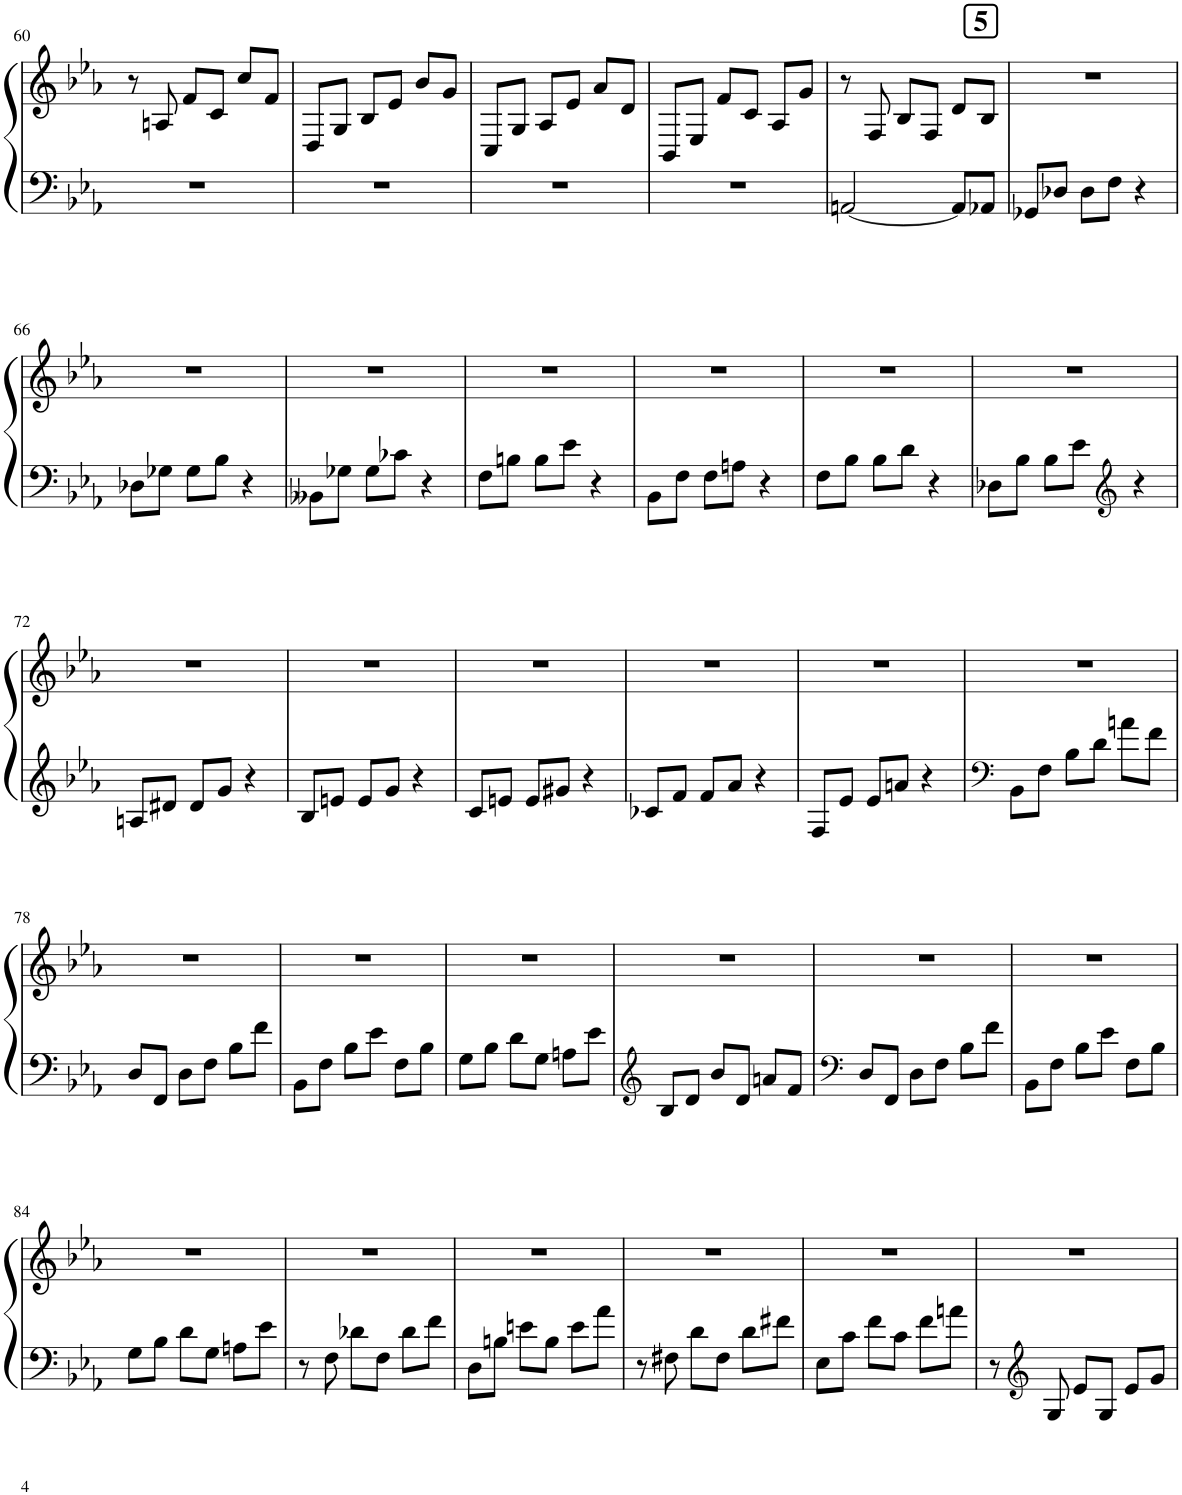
**kern	**kern
*part1	*part1
*staff2	*staff1
*I"Piano	*
*I'Pno.	*
!!LO:PB:g=z
*clefF4	*clefG2
*k[b-e-a-]	*k[b-e-a-]
*M3/4	*M3/4
=60	=60
2.r	8r
.	8An/
.	8f/L
.	8c/J
.	8cc/L
.	8f/J
=61	=61
2.r	8D/L
.	8G/J
.	8B-/L
.	8e-/J
.	8b-/L
.	8g/J
=62	=62
2.r	8C/L
.	8G/J
.	8A-/L
.	8e-/J
.	8a-/L
.	8d/J
=63	=63
2.r	8BB-/L
.	8E-/J
.	8f/L
.	8c/J
.	8A-/L
.	8g/J
!!LO:REH:place=s1:a:B:cj:fs=14:t=5:qo=2.5
=64	=64
[2AAn/	8r
.	8F/
.	8B-/L
.	8F/J
8AA/L]	8d/L
8AA-X/J	8B-/J
=65	=65
8GG-X/L	2.r
8D-X/J	.
8D-\L	.
8F\J	.
4r	.
!!LO:LB:g=z
=66	=66
8D-X\L	2.r
8G-X\J	.
8G-\L	.
8B-\J	.
4r	.
=67	=67
8BB--X\L	2.r
8G-X\J	.
8G-\L	.
8c-X\J	.
4r	.
=68	=68
8F\L	2.r
8Bn\J	.
8B\L	.
8e-\J	.
4r	.
=69	=69
8BB-\L	2.r
8F\J	.
8F\L	.
8An\J	.
4r	.
=70	=70
8F\L	2.r
8B-\J	.
8B-\L	.
8d\J	.
4r	.
=71	=71
8D-X\L	2.r
8B-\J	.
8B-\L	.
8e-\J	.
*clefG2	*
4r	.
!!LO:LB:g=z
=72	=72
8An/L	2.r
8d#X/J	.
8d#/L	.
8g/J	.
4r	.
=73	=73
8B-/L	2.r
8en/J	.
8e/L	.
8g/J	.
4r	.
=74	=74
8c/L	2.r
8en/J	.
8e/L	.
8g#X/J	.
4r	.
=75	=75
8c-X/L	2.r
8f/J	.
8f/L	.
8a-/J	.
4r	.
=76	=76
8F/L	2.r
8e-/J	.
8e-/L	.
8an/J	.
4r	.
=77	=77
*clefF4	*
8BB-\L	2.r
8F\J	.
8B-\L	.
8d\J	.
8an\L	.
8f\J	.
!!LO:LB:g=z
=78	=78
8D/L	2.r
8FF/J	.
8D\L	.
8F\J	.
8B-\L	.
8f\J	.
=79	=79
8BB-\L	2.r
8F\J	.
8B-\L	.
8e-\J	.
8F\L	.
8B-\J	.
=80	=80
8G\L	2.r
8B-\J	.
8d\L	.
8G\J	.
8An\L	.
8e-\J	.
=81	=81
*clefG2	*
8B-/L	2.r
8d/J	.
8b-/L	.
8d/J	.
8an/L	.
8f/J	.
=82	=82
*clefF4	*
8D/L	2.r
8FF/J	.
8D\L	.
8F\J	.
8B-\L	.
8f\J	.
=83	=83
8BB-\L	2.r
8F\J	.
8B-\L	.
8e-\J	.
8F\L	.
8B-\J	.
!!LO:LB:g=z
=84	=84
8G\L	2.r
8B-\J	.
8d\L	.
8G\J	.
8An\L	.
8e-\J	.
=85	=85
8r	2.r
8F\	.
8d-X\L	.
8F\J	.
8d-\L	.
8f\J	.
=86	=86
8D\L	2.r
8Bn\J	.
8en\L	.
8B\J	.
8e\L	.
8a-\J	.
=87	=87
8r	2.r
8F#X\	.
8d\L	.
8F#\J	.
8d\L	.
8f#X\J	.
=88	=88
8E-\L	2.r
8c\J	.
8f\L	.
8c\J	.
8f\L	.
8an\J	.
=89	=89
8r	2.r
*clefG2	*
8G/	.
8e-/L	.
8G/J	.
8e-/L	.
8g/J	.
=	=
*-	*-
